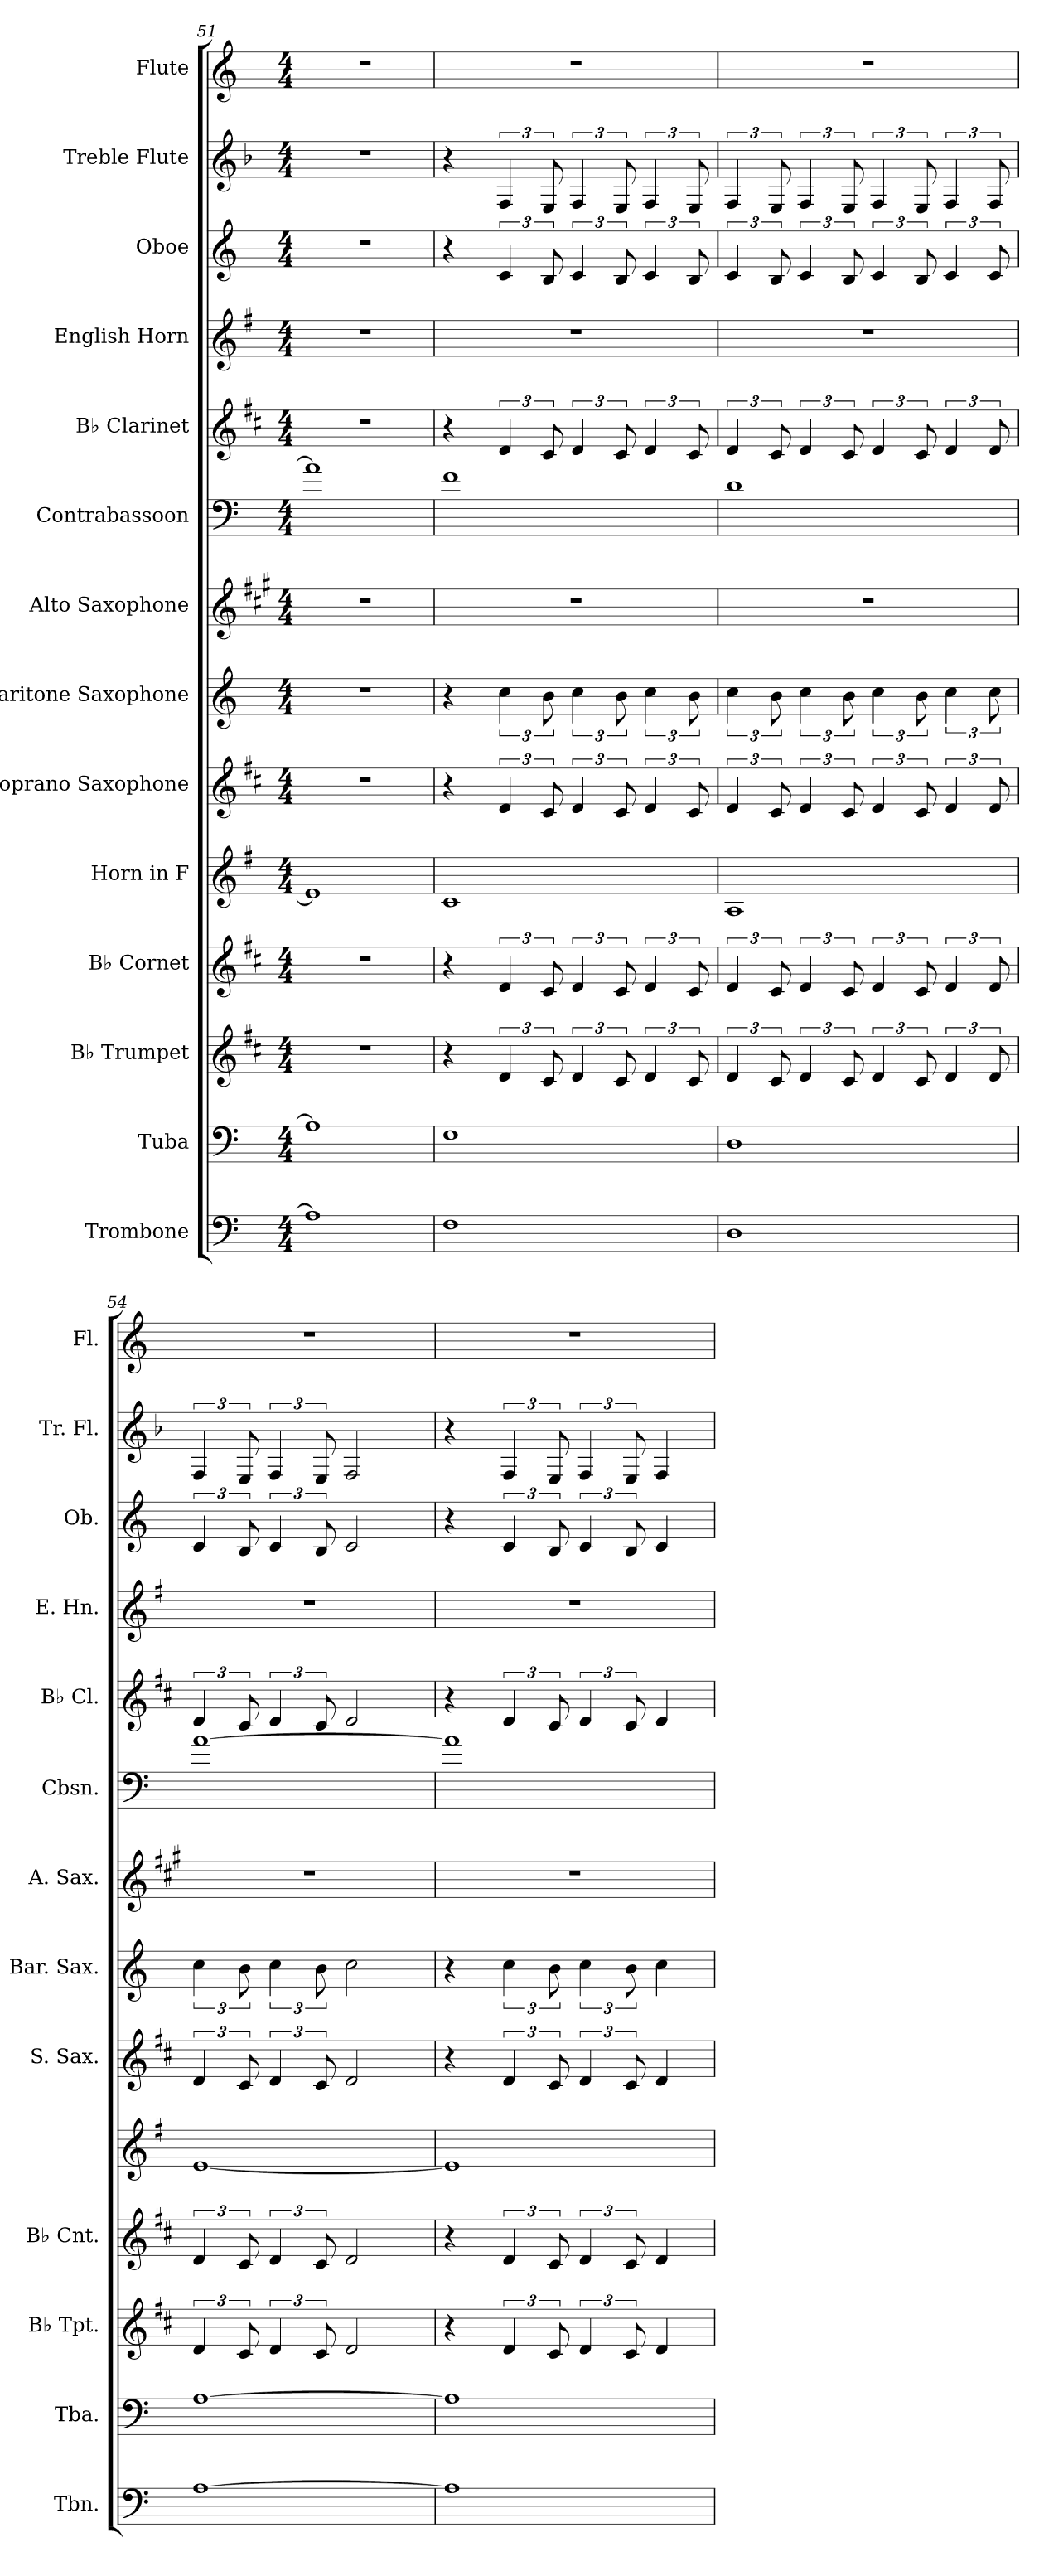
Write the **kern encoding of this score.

**kern	**kern	**kern	**kern	**kern	**kern	**kern	**kern	**kern	**kern	**kern	**kern	**kern	**kern
*part14	*part13	*part12	*part11	*part10	*part9	*part8	*part7	*part6	*part5	*part4	*part3	*part2	*part1
*staff14	*staff13	*staff12	*staff11	*staff10	*staff9	*staff8	*staff7	*staff6	*staff5	*staff4	*staff3	*staff2	*staff1
*I"Trombone	*I"Tuba	*I"B♭ Trumpet	*I"B♭ Cornet	*I"Horn in F	*I"Soprano Saxophone	*I"Baritone Saxophone	*I"Alto Saxophone	*I"Contrabassoon	*I"B♭ Clarinet	*I"English Horn	*I"Oboe	*I"Treble Flute	*I"Flute
*I'Tbn.	*I'Tba.	*I'B♭ Tpt.	*I'B♭ Cnt.	*	*I'S. Sax.	*I'Bar. Sax.	*I'A. Sax.	*I'Cbsn.	*I'B♭ Cl.	*I'E. Hn.	*I'Ob.	*I'Tr. Fl.	*I'Fl.
*clefF4	*clefF4	*clefG2	*clefG2	*clefG2	*clefG2	*clefG2	*clefG2	*clefF4	*clefG2	*clefG2	*clefG2	*clefG2	*clefG2
*	*	*ITrd1c2	*ITrd1c2	*ITrd4c7	*ITrd1c2	*ITrd12c21	*ITrd5c9	*ITrd7c12	*ITrd1c2	*ITrd4c7	*	*ITrd-4c-7	*
*k[]	*k[]	*k[]	*k[]	*k[]	*k[]	*k[]	*k[]	*k[]	*k[]	*k[]	*k[]	*k[]	*k[]
*M4/4	*M4/4	*M4/4	*M4/4	*M4/4	*M4/4	*M4/4	*M4/4	*M4/4	*M4/4	*M4/4	*M4/4	*M4/4	*M4/4
=51	=51	=51	=51	=51	=51	=51	=51	=51	=51	=51	=51	=51	=51
1A]	1A]	1r	1r	1A]	1r	1r	1r	1A]	1r	1r	1r	1r	1r
=52	=52	=52	=52	=52	=52	=52	=52	=52	=52	=52	=52	=52	=52
1F	1F	4r	4r	1F	4r	4r	1r	1F	4r	1r	4r	4r	1r
.	.	6c/	6c/	.	6c/	6c\	.	.	6c/	.	6c/	6c/	.
.	.	12B/	12B/	.	12B/	12B\	.	.	12B/	.	12B/	12B/	.
.	.	6c/	6c/	.	6c/	6c\	.	.	6c/	.	6c/	6c/	.
.	.	12B/	12B/	.	12B/	12B\	.	.	12B/	.	12B/	12B/	.
.	.	6c/	6c/	.	6c/	6c\	.	.	6c/	.	6c/	6c/	.
.	.	12B/	12B/	.	12B/	12B\	.	.	12B/	.	12B/	12B/	.
!!LO:PB:g=z
=53	=53	=53	=53	=53	=53	=53	=53	=53	=53	=53	=53	=53	=53
1D	1D	6c/	6c/	1D	6c/	6c\	1r	1D	6c/	1r	6c/	6c/	1r
.	.	12B/	12B/	.	12B/	12B\	.	.	12B/	.	12B/	12B/	.
.	.	6c/	6c/	.	6c/	6c\	.	.	6c/	.	6c/	6c/	.
.	.	12B/	12B/	.	12B/	12B\	.	.	12B/	.	12B/	12B/	.
.	.	6c/	6c/	.	6c/	6c\	.	.	6c/	.	6c/	6c/	.
.	.	12B/	12B/	.	12B/	12B\	.	.	12B/	.	12B/	12B/	.
.	.	6c/	6c/	.	6c/	6c\	.	.	6c/	.	6c/	6c/	.
.	.	12c/	12c/	.	12c/	12c\	.	.	12c/	.	12c/	12c/	.
=54	=54	=54	=54	=54	=54	=54	=54	=54	=54	=54	=54	=54	=54
[1A	[1A	6c/	6c/	[1A	6c/	6c\	1r	[1A	6c/	1r	6c/	6c/	1r
.	.	12B/	12B/	.	12B/	12B\	.	.	12B/	.	12B/	12B/	.
.	.	6c/	6c/	.	6c/	6c\	.	.	6c/	.	6c/	6c/	.
.	.	12B/	12B/	.	12B/	12B\	.	.	12B/	.	12B/	12B/	.
.	.	2c/	2c/	.	2c/	2c\	.	.	2c/	.	2c/	2c/	.
=55	=55	=55	=55	=55	=55	=55	=55	=55	=55	=55	=55	=55	=55
1A]	1A]	4r	4r	1A]	4r	4r	1r	1A]	4r	1r	4r	4r	1r
.	.	6c/	6c/	.	6c/	6c\	.	.	6c/	.	6c/	6c/	.
.	.	12B/	12B/	.	12B/	12B\	.	.	12B/	.	12B/	12B/	.
.	.	6c/	6c/	.	6c/	6c\	.	.	6c/	.	6c/	6c/	.
.	.	12B/	12B/	.	12B/	12B\	.	.	12B/	.	12B/	12B/	.
.	.	4c/	4c/	.	4c/	4c\	.	.	4c/	.	4c/	4c/	.
=	=	=	=	=	=	=	=	=	=	=	=	=	=
*-	*-	*-	*-	*-	*-	*-	*-	*-	*-	*-	*-	*-	*-
